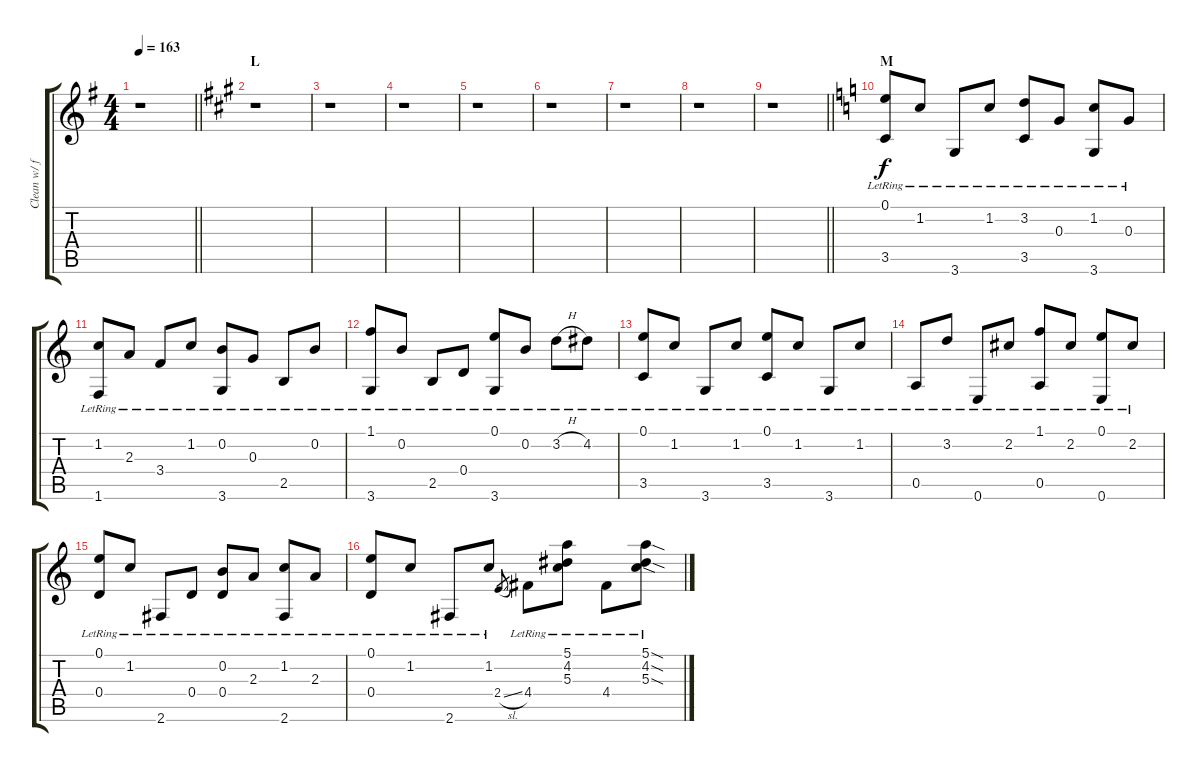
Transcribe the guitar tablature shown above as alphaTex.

\track ("Clean w/ fingers" "Clean w/ f") {instrument electricguitarclean}
\staff {score tabs}
\tuning (E4 B3 G3 D3 A2 E2) {hide}
\ts (4 4)
\tempo 163
\clef g2
\barLineRight lightlight
\ks g
r.1{dy f} |
\section ("" "L")
\ks a
r.1 |
r.1 |
r.1 |
r.1 |
r.1 |
r.1 |
r.1 |
\barLineRight lightlight
r.1 |
\section ("" "M")
\ks c
(0.1{lr} 3.5{lr}).8 1.2{lr}.8 3.6{lr}.8 1.2{lr}.8 (3.2{lr} 3.5{lr}).8 0.3{lr}.8 (1.2{lr} 3.6{lr}).8 0.3{lr}.8 |
(1.2{lr} 1.6{lr}).8 2.3{lr}.8 3.4{lr}.8 1.2{lr}.8 (0.2{lr} 3.6{lr}).8 0.3{lr}.8 2.5{lr}.8 0.2{lr}.8 |
(1.1{lr} 3.6{lr}).8 0.2{lr}.8 2.5{lr}.8 0.4{lr}.8 (0.1{lr} 3.6{lr}).8 0.2{lr}.8 3.2{h lr}.8 4.2{lr}.8 |
(0.1{lr} 3.5{lr}).8 1.2{lr}.8 3.6{lr}.8 1.2{lr}.8 (0.1{lr} 3.5{lr}).8 1.2{lr}.8 3.6{lr}.8 1.2{lr}.8 |
0.5{lr}.8 3.2{lr}.8 0.6{lr}.8 2.2{lr}.8 (1.1{lr} 0.5{lr}).8 2.2{lr}.8 (0.1{lr} 0.6{lr}).8 2.2{lr}.8 |
(0.1{lr} 0.4{lr}).8 1.2{lr}.8 2.6{lr}.8 0.4{lr}.8 (0.2{lr} 0.4{lr}).8 2.3{lr}.8 (1.2{lr} 2.6{lr}).8 2.3{lr}.8 |
(0.1{lr} 0.4{lr}).8 1.2{lr}.8 2.6{lr}.8 1.2{lr}.8 2.4{sl}.8{gr} 4.4{lr}.8 (5.1{lr} 4.2{lr} 5.3{lr}).8 4.4{lr}.8 (5.1{sod lr} 4.2{sod lr} 5.3{sod lr}).8
